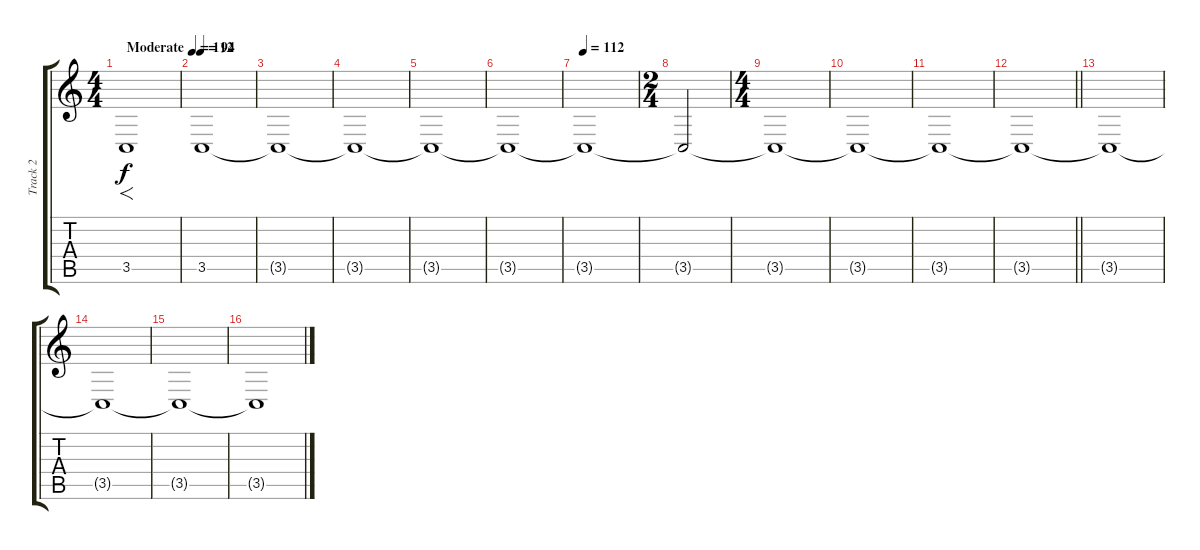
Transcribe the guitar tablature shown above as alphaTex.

\track ("Track 2" "Track 2") {instrument drawbarorgan}
\staff {score tabs}
\tuning (E4 B3 G3 D3 A2 E2) {hide}
\ts (4 4)
\tempo (112 "Moderate")
\clef g2
\ks c
3.5.1{f dy f instrument drawbarorgan} |
\tempo 94
3.5.1 |
3.5{t}.1 |
3.5{t}.1 |
3.5{t}.1 |
3.5{t}.1 |
\tempo 112
3.5{t}.1 |
\ts (2 4)
3.5{t}.2 |
\ts (4 4)
3.5{t}.1 |
3.5{t}.1 |
3.5{t}.1 |
\barLineRight lightlight
3.5{t}.1 |
3.5{t}.1 |
3.5{t}.1 |
3.5{t}.1 |
3.5{t}.1
